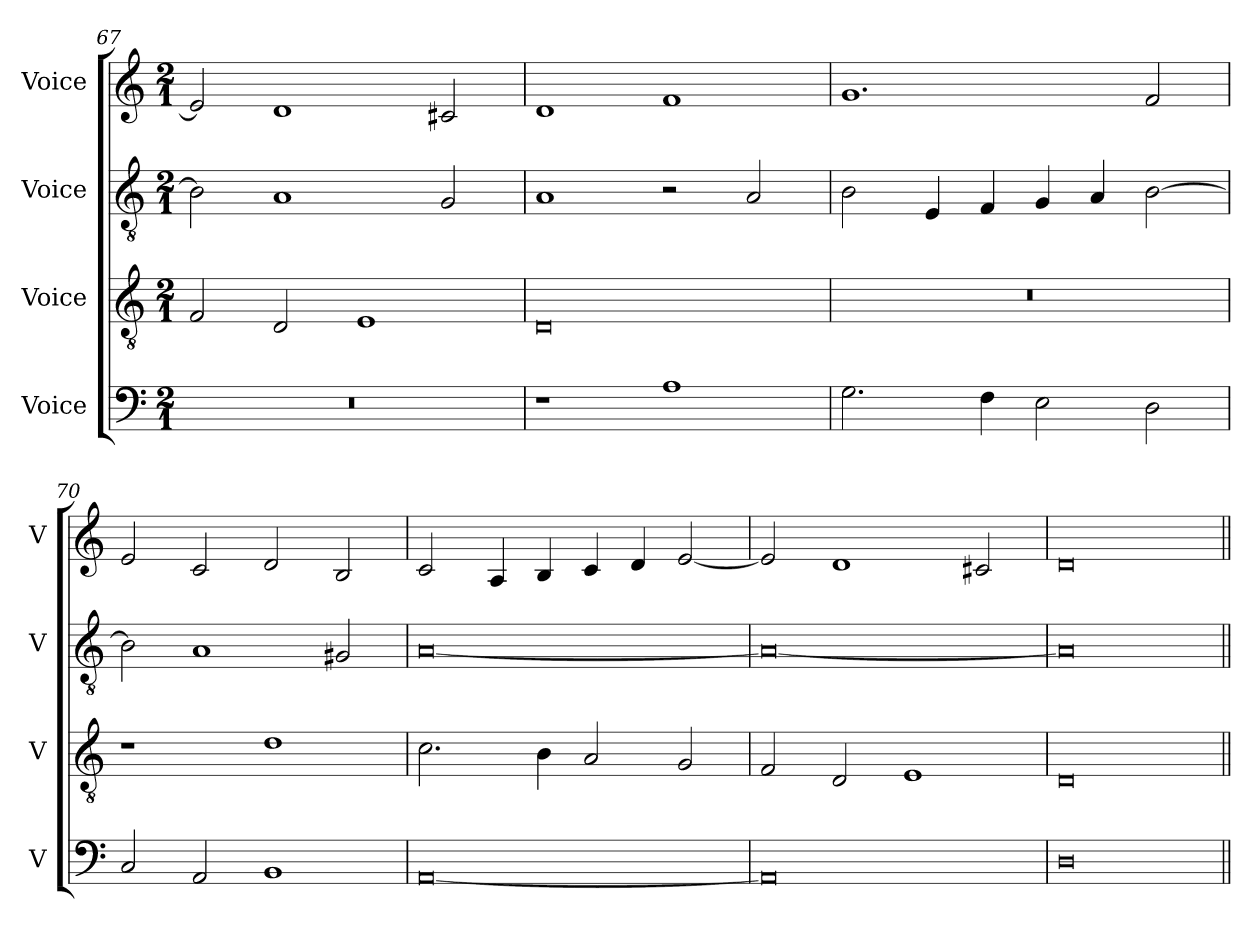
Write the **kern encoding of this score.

**kern	**kern	**kern	**kern
*part4	*part3	*part2	*part1
*staff4	*staff3	*staff2	*staff1
*I"Voice	*I"Voice	*I"Voice	*I"Voice
*I'V	*I'V	*I'V	*I'V
*clefF4	*clefGv2	*clefGv2	*clefG2
*k[]	*k[]	*k[]	*k[]
*M2/1	*M2/1	*M2/1	*M2/1
=67	=67	=67	=67
0r	2F/	2B\]	2e/]
.	2D/	1A	1d
.	1E	.	.
.	.	2G/	2c#X/
=68	=68	=68	=68
1r	0D	1A	1d
1A	.	2r	1f
.	.	2A/	.
=69	=69	=69	=69
2.G\	0r	2B\	1.g
.	.	4E/	.
4F\	.	4F/	.
2E\	.	4G/	.
.	.	4A/	.
2D\	.	[2B\	2f/
!!LO:LB:g=z
=70	=70	=70	=70
2C/	1r	2B\]	2e/
2AA/	.	1A	2c/
1BB	1d	.	2d/
.	.	2G#X/	2B/
=71	=71	=71	=71
[0AA	2.c\	[0A	2c/
.	.	.	4A/
.	4B\	.	4B/
.	2A/	.	4c/
.	.	.	4d/
.	2G/	.	[2e/
=72	=72	=72	=72
0AA]	2F/	0A_	2e/]
.	2D/	.	1d
.	1E	.	.
.	.	.	2c#X/
=73	=73	=73	=73
0D	0D	0A]	0d
=||	=||	=||	=||
*-	*-	*-	*-
